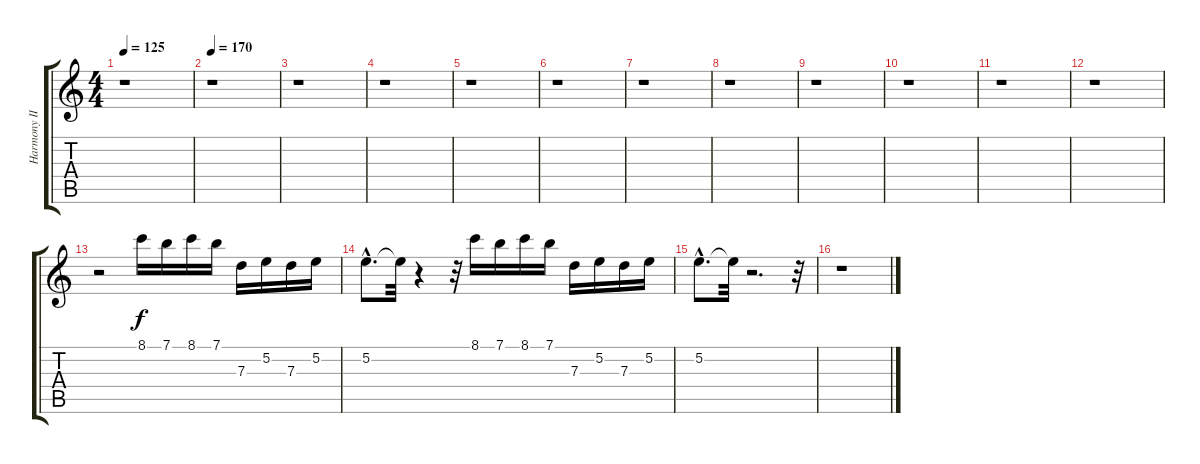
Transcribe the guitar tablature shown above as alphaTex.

\track ("Harmony II" "Harmony II") {instrument distortionguitar}
\staff {score tabs}
\tuning (E4 B3 G3 D3 A2 E2) {hide}
\ts (4 4)
\tempo 125
\clef g2
\ks c
r.1{dy f} |
\tempo 170
r.1 |
r.1 |
r.1 |
r.1 |
r.1 |
r.1 |
r.1 |
r.1 |
r.1 |
r.1 |
r.1 |
r.2 8.1.16{volume 16 balance 4} 7.1.16 8.1.16 7.1.16 7.3.16 5.2.16 7.3.16 5.2.16 |
5.2{hac}.8{d} 5.2{t}.32 r.4 r.32 8.1.16 7.1.16 8.1.16 7.1.16 7.3.16 5.2.16 7.3.16 5.2.16 |
5.2{hac}.8{d} 5.2{t}.32 r.2{d} r.32 |
r.1
